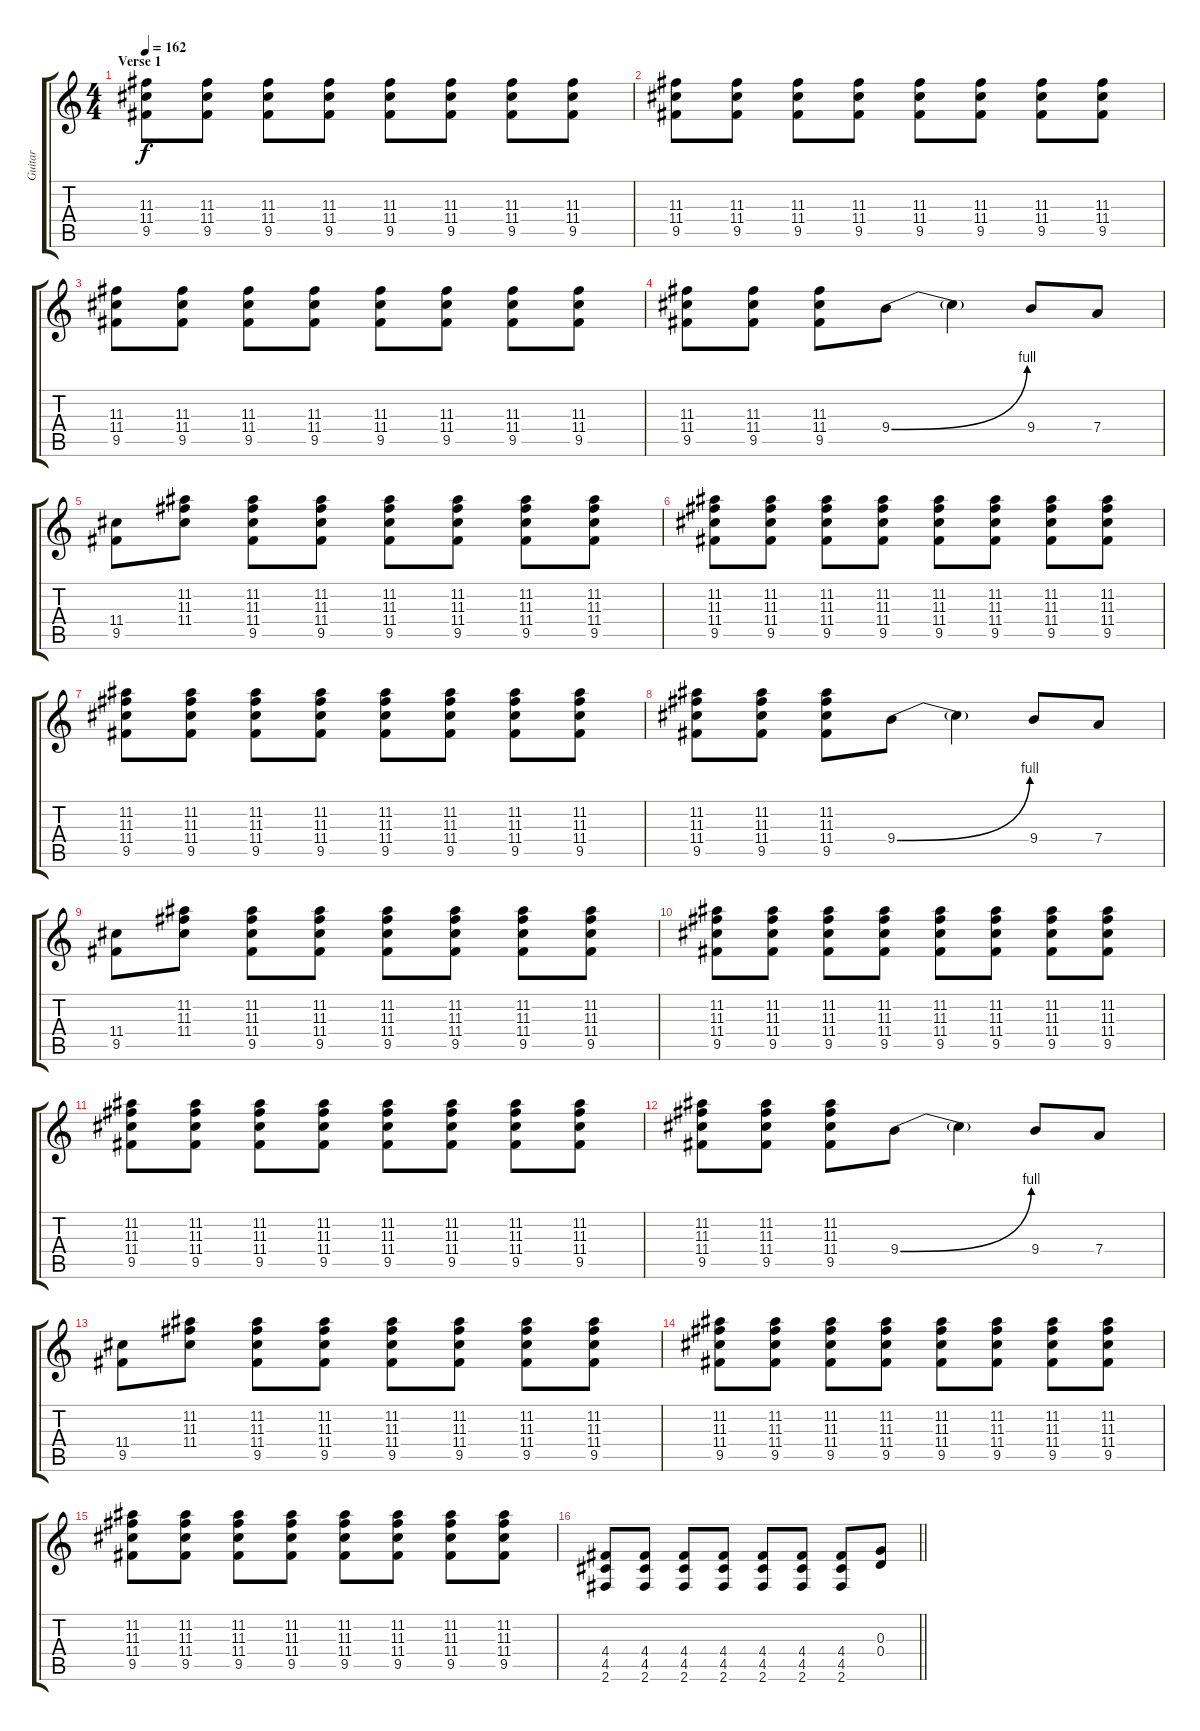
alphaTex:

\track ("Guitar" "Guitar") {instrument distortionguitar}
\staff {score tabs}
\tuning (E4 B3 G3 D3 A2 E2) {hide}
\ts (4 4)
\section ("" "Verse 1")
\tempo 162
\clef g2
\ks c
(11.3 11.4 9.5).8{dy f} (11.3 11.4 9.5).8 (11.3 11.4 9.5).8 (11.3 11.4 9.5).8 (11.3 11.4 9.5).8 (11.3 11.4 9.5).8 (11.3 11.4 9.5).8 (11.3 11.4 9.5).8 |
(11.3 11.4 9.5).8 (11.3 11.4 9.5).8 (11.3 11.4 9.5).8 (11.3 11.4 9.5).8 (11.3 11.4 9.5).8 (11.3 11.4 9.5).8 (11.3 11.4 9.5).8 (11.3 11.4 9.5).8 |
(11.3 11.4 9.5).8 (11.3 11.4 9.5).8 (11.3 11.4 9.5).8 (11.3 11.4 9.5).8 (11.3 11.4 9.5).8 (11.3 11.4 9.5).8 (11.3 11.4 9.5).8 (11.3 11.4 9.5).8 |
(11.3 11.4 9.5).8 (11.3 11.4 9.5).8 (11.3 11.4 9.5).8 9.4{be (bend 0 0 60 4)}.8 9.4{t}.4 9.4.8 7.4.8 |
(11.4 9.5).8 (11.2 11.3 11.4).8 (11.2 11.3 11.4 9.5).8 (11.2 11.3 11.4 9.5).8 (11.2 11.3 11.4 9.5).8 (11.2 11.3 11.4 9.5).8 (11.2 11.3 11.4 9.5).8 (11.2 11.3 11.4 9.5).8 |
(11.2 11.3 11.4 9.5).8 (11.2 11.3 11.4 9.5).8 (11.2 11.3 11.4 9.5).8 (11.2 11.3 11.4 9.5).8 (11.2 11.3 11.4 9.5).8 (11.2 11.3 11.4 9.5).8 (11.2 11.3 11.4 9.5).8 (11.2 11.3 11.4 9.5).8 |
(11.2 11.3 11.4 9.5).8 (11.2 11.3 11.4 9.5).8 (11.2 11.3 11.4 9.5).8 (11.2 11.3 11.4 9.5).8 (11.2 11.3 11.4 9.5).8 (11.2 11.3 11.4 9.5).8 (11.2 11.3 11.4 9.5).8 (11.2 11.3 11.4 9.5).8 |
(11.2 11.3 11.4 9.5).8 (11.2 11.3 11.4 9.5).8 (11.2 11.3 11.4 9.5).8 9.4{be (bend 0 0 60 4)}.8 9.4{t}.4 9.4.8 7.4.8 |
(11.4 9.5).8 (11.2 11.3 11.4).8 (11.2 11.3 11.4 9.5).8 (11.2 11.3 11.4 9.5).8 (11.2 11.3 11.4 9.5).8 (11.2 11.3 11.4 9.5).8 (11.2 11.3 11.4 9.5).8 (11.2 11.3 11.4 9.5).8 |
(11.2 11.3 11.4 9.5).8 (11.2 11.3 11.4 9.5).8 (11.2 11.3 11.4 9.5).8 (11.2 11.3 11.4 9.5).8 (11.2 11.3 11.4 9.5).8 (11.2 11.3 11.4 9.5).8 (11.2 11.3 11.4 9.5).8 (11.2 11.3 11.4 9.5).8 |
(11.2 11.3 11.4 9.5).8 (11.2 11.3 11.4 9.5).8 (11.2 11.3 11.4 9.5).8 (11.2 11.3 11.4 9.5).8 (11.2 11.3 11.4 9.5).8 (11.2 11.3 11.4 9.5).8 (11.2 11.3 11.4 9.5).8 (11.2 11.3 11.4 9.5).8 |
(11.2 11.3 11.4 9.5).8 (11.2 11.3 11.4 9.5).8 (11.2 11.3 11.4 9.5).8 9.4{be (bend 0 0 60 4)}.8 9.4{t}.4 9.4.8 7.4.8 |
(11.4 9.5).8 (11.2 11.3 11.4).8 (11.2 11.3 11.4 9.5).8 (11.2 11.3 11.4 9.5).8 (11.2 11.3 11.4 9.5).8 (11.2 11.3 11.4 9.5).8 (11.2 11.3 11.4 9.5).8 (11.2 11.3 11.4 9.5).8 |
(11.2 11.3 11.4 9.5).8 (11.2 11.3 11.4 9.5).8 (11.2 11.3 11.4 9.5).8 (11.2 11.3 11.4 9.5).8 (11.2 11.3 11.4 9.5).8 (11.2 11.3 11.4 9.5).8 (11.2 11.3 11.4 9.5).8 (11.2 11.3 11.4 9.5).8 |
(11.2 11.3 11.4 9.5).8 (11.2 11.3 11.4 9.5).8 (11.2 11.3 11.4 9.5).8 (11.2 11.3 11.4 9.5).8 (11.2 11.3 11.4 9.5).8 (11.2 11.3 11.4 9.5).8 (11.2 11.3 11.4 9.5).8 (11.2 11.3 11.4 9.5).8 |
\barLineRight lightlight
(4.4 4.5 2.6).8 (4.4 4.5 2.6).8 (4.4 4.5 2.6).8 (4.4 4.5 2.6).8 (4.4 4.5 2.6).8 (4.4 4.5 2.6).8 (4.4 4.5 2.6).8 (0.3 0.4).8
